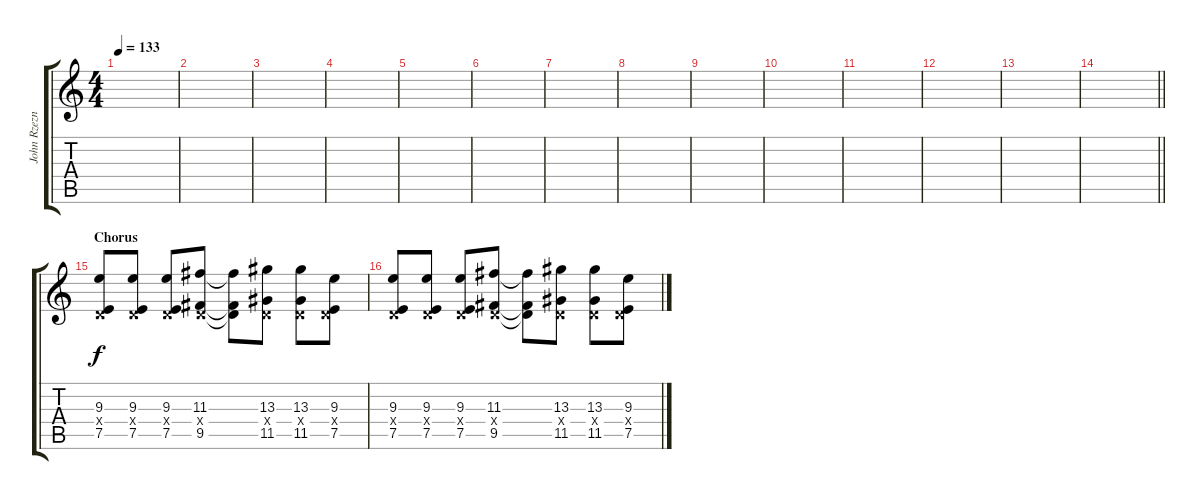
\track ("John Rzeznik" "John Rzezn") {instrument distortionguitar}
\staff {score tabs}
\tuning (E4 B3 G3 D3 A2 E2) {hide}
\ts (4 4)
\tempo 133
\clef g2
\ks c
|
|
|
|
|
|
|
|
|
|
|
|
|
\barLineRight lightlight
|
\section ("" "Chorus")
(9.3 0.4{x} 7.5).8 (9.3 0.4{x} 7.5).8 (9.3 0.4{x} 7.5).8 (11.3 0.4{x} 9.5).8 (11.3{t} 0.4{t} 9.5{t}).8 (13.3 0.4{x} 11.5).8 (13.3 0.4{x} 11.5).8 (9.3 0.4{x} 7.5).8 |
(9.3 0.4{x} 7.5).8 (9.3 0.4{x} 7.5).8 (9.3 0.4{x} 7.5).8 (11.3 0.4{x} 9.5).8 (11.3{t} 0.4{t} 9.5{t}).8 (13.3 0.4{x} 11.5).8 (13.3 0.4{x} 11.5).8 (9.3 0.4{x} 7.5).8
